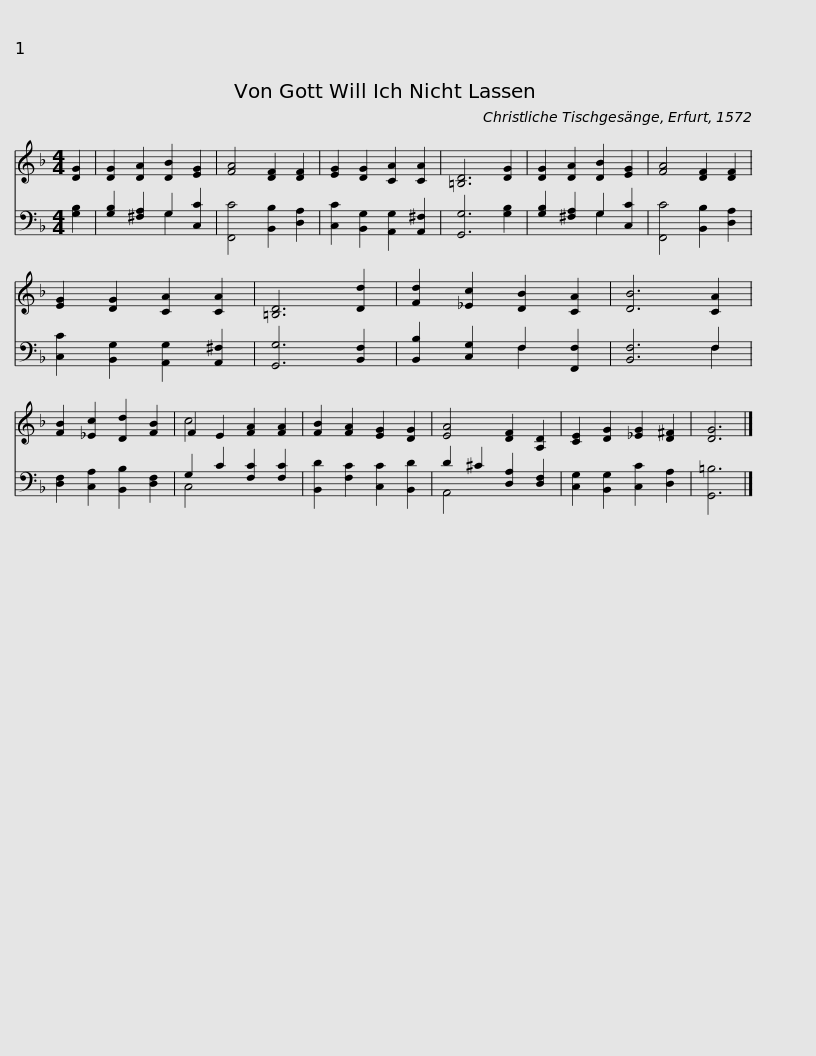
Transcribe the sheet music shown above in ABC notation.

X:1
%%score ( 1 2 ) ( 3 4 )
L:1/8
M:4/4
I:linebreak $
K:F
V:1 treble
V:2 treble
V:3 bass
V:4 bass
V:1
 [DG]2 | [DG]2 [DA]2 [DB]2 [EG]2 | [FA]4 [DF]2 [DF]2 | [EG]2 [DG]2 [CA]2 [CA]2 | [=B,D]6 [DG]2 | %5
 [DG]2 [DA]2 [DB]2 [EG]2 | [FA]4 [DF]2 [DF]2 |$ [EG]2 [DG]2 [CA]2 [CA]2 | [=B,D]6 [Dd]2 | [Fd]2 [_Ec]2 [DB]2 [CA]2 | %10
 [DB]6 [CA]2 | [FB]2 [_Ec]2 [Dd]2 [FB]2 | F2 E2 [FA]2 [FA]2 | [FB]2 [FA]2 [EG]2 [DG]2 |$ [EA]4 [DF]2 [A,D]2 | %15
 [CE]2 [DG]2 [_EG]2 [D^F]2 | [DG]6 |] %17
V:2
 x2 | x8 | x8 | x8 | x8 | %5
 x8 | x8 |$ x8 | x8 | x8 | %10
 x8 | x8 | c4 x4 | x8 |$ x8 | %15
 x8 | x6 |] %17
V:3
 [G,B,]2 | [G,B,]2 [^F,A,]2 G,2 [C,C]2 | [F,,C]4 [B,,B,]2 [D,A,]2 | [C,C]2 [B,,G,]2 [A,,G,]2 [A,,^F,]2 | [G,,G,]6 [G,B,]2 | %5
 [G,B,]2 [^F,A,]2 G,2 [C,C]2 | [F,,C]4 [B,,B,]2 [D,A,]2 |$ [C,C]2 [B,,G,]2 [A,,G,]2 [A,,^F,]2 | [G,,G,]6 [B,,F,]2 | [B,,B,]2 [C,G,]2 F,2 [F,,F,]2 | %10
 [B,,F,]6 F,2 | [D,F,]2 [C,A,]2 [B,,B,]2 [D,F,]2 | G,2 C2 [F,C]2 [F,C]2 | [B,,D]2 [F,C]2 [C,C]2 [B,,D]2 |$ D2 ^C2 [D,A,]2 [D,F,]2 | %15
 [C,G,]2 [B,,G,]2 [C,C]2 [D,A,]2 | [G,,=B,]6 |] %17
V:4
 x2 | x4 G,2 x2 | x8 | x8 | x8 | %5
 x4 G,2 x2 | x8 |$ x8 | x8 | x4 F,2 x2 | %10
 x6 F,2 | x8 | C,4 x4 | x8 |$ A,,4 x4 | %15
 x8 | x6 |] %17
